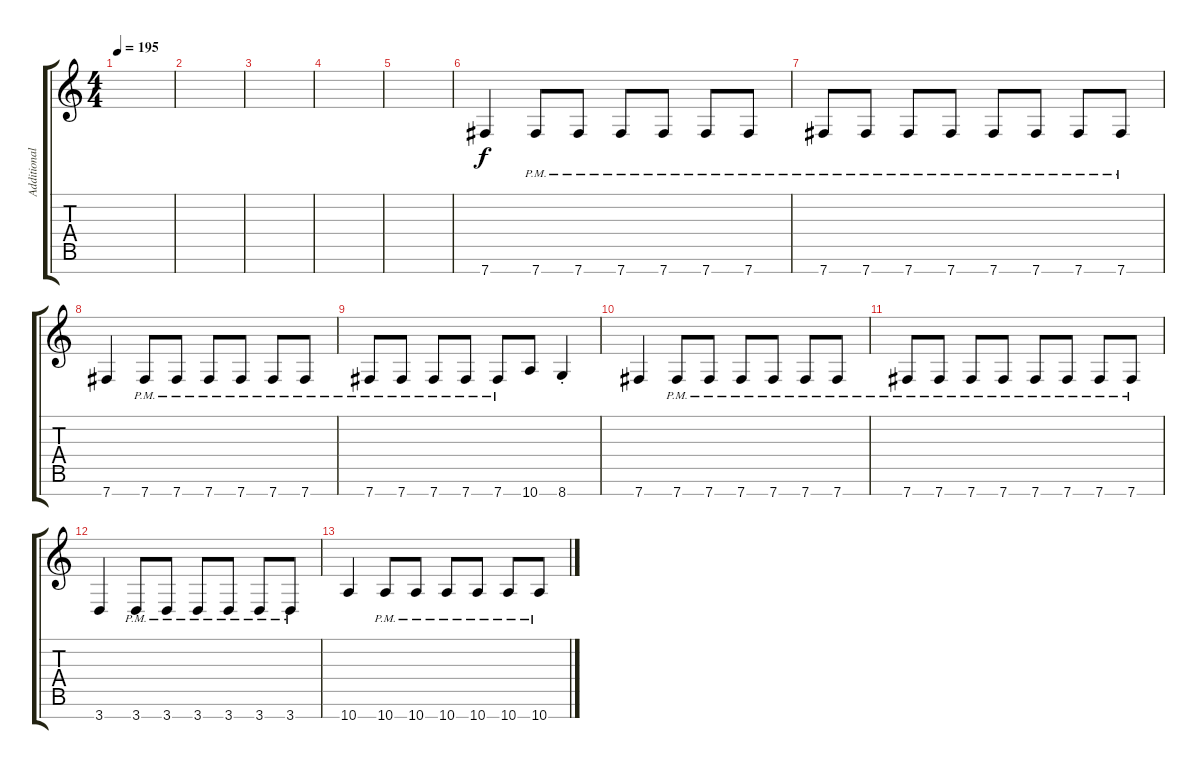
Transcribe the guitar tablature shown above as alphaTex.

\track ("Additional Guitar" "Additional") {instrument distortionguitar}
\staff {score tabs}
\tuning (E4 B3 G3 D3 A2 E2 B1) {hide}
\ts (4 4)
\tempo 195
\clef g2
\ks c
|
|
|
|
|
7.7.4 7.7{pm}.8 7.7{pm}.8 7.7{pm}.8 7.7{pm}.8 7.7{pm}.8 7.7{pm}.8 |
7.7{pm}.8 7.7{pm}.8 7.7{pm}.8 7.7{pm}.8 7.7{pm}.8 7.7{pm}.8 7.7{pm}.8 7.7{pm}.8 |
7.7.4 7.7{pm}.8 7.7{pm}.8 7.7{pm}.8 7.7{pm}.8 7.7{pm}.8 7.7{pm}.8 |
7.7{pm}.8 7.7{pm}.8 7.7{pm}.8 7.7{pm}.8 7.7{pm}.8 10.7.8 8.7{st}.4 |
7.7.4 7.7{pm}.8 7.7{pm}.8 7.7{pm}.8 7.7{pm}.8 7.7{pm}.8 7.7{pm}.8 |
7.7{pm}.8 7.7{pm}.8 7.7{pm}.8 7.7{pm}.8 7.7{pm}.8 7.7{pm}.8 7.7{pm}.8 7.7{pm}.8 |
3.7.4 3.7{pm}.8 3.7{pm}.8 3.7{pm}.8 3.7{pm}.8 3.7{pm}.8 3.7{pm}.8 |
10.7.4 10.7{pm}.8 10.7{pm}.8 10.7{pm}.8 10.7{pm}.8 10.7{pm}.8 10.7{pm}.8
